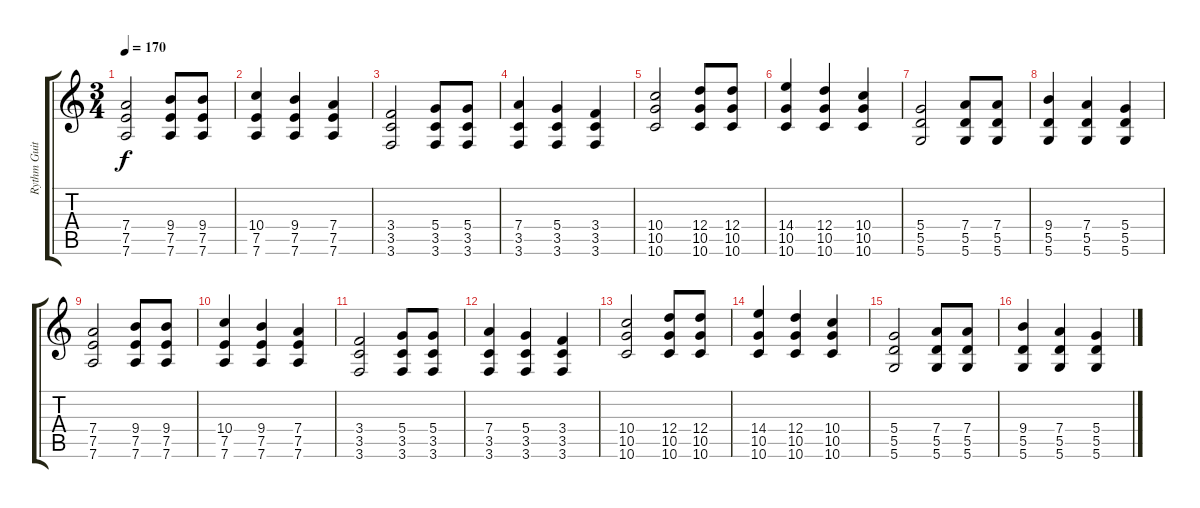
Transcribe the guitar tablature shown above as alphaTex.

\track ("Rythm Guitar" "Rythm Guit") {instrument electricguitarclean}
\staff {score tabs}
\tuning (E4 B3 G3 D3 A2 D2) {hide}
\ts (3 4)
\tempo 170
\clef g2
\ks c
(7.4 7.5 7.6).2{dy f} (9.4 7.5 7.6).8 (9.4 7.5 7.6).8 |
(10.4 7.5 7.6).4 (9.4 7.5 7.6).4 (7.4 7.5 7.6).4 |
(3.4 3.5 3.6).2 (5.4 3.5 3.6).8 (5.4 3.5 3.6).8 |
(7.4 3.5 3.6).4 (5.4 3.5 3.6).4 (3.4 3.5 3.6).4 |
(10.4 10.5 10.6).2 (12.4 10.5 10.6).8 (12.4 10.5 10.6).8 |
(14.4 10.5 10.6).4 (12.4 10.5 10.6).4 (10.4 10.5 10.6).4 |
(5.4 5.5 5.6).2 (7.4 5.5 5.6).8 (7.4 5.5 5.6).8 |
(9.4 5.5 5.6).4 (7.4 5.5 5.6).4 (5.4 5.5 5.6).4 |
(7.4 7.5 7.6).2{instrument electricguitarclean} (9.4 7.5 7.6).8 (9.4 7.5 7.6).8 |
(10.4 7.5 7.6).4 (9.4 7.5 7.6).4 (7.4 7.5 7.6).4 |
(3.4 3.5 3.6).2 (5.4 3.5 3.6).8 (5.4 3.5 3.6).8 |
(7.4 3.5 3.6).4 (5.4 3.5 3.6).4 (3.4 3.5 3.6).4 |
(10.4 10.5 10.6).2 (12.4 10.5 10.6).8 (12.4 10.5 10.6).8 |
(14.4 10.5 10.6).4 (12.4 10.5 10.6).4 (10.4 10.5 10.6).4 |
(5.4 5.5 5.6).2 (7.4 5.5 5.6).8 (7.4 5.5 5.6).8 |
(9.4 5.5 5.6).4 (7.4 5.5 5.6).4 (5.4 5.5 5.6).4
